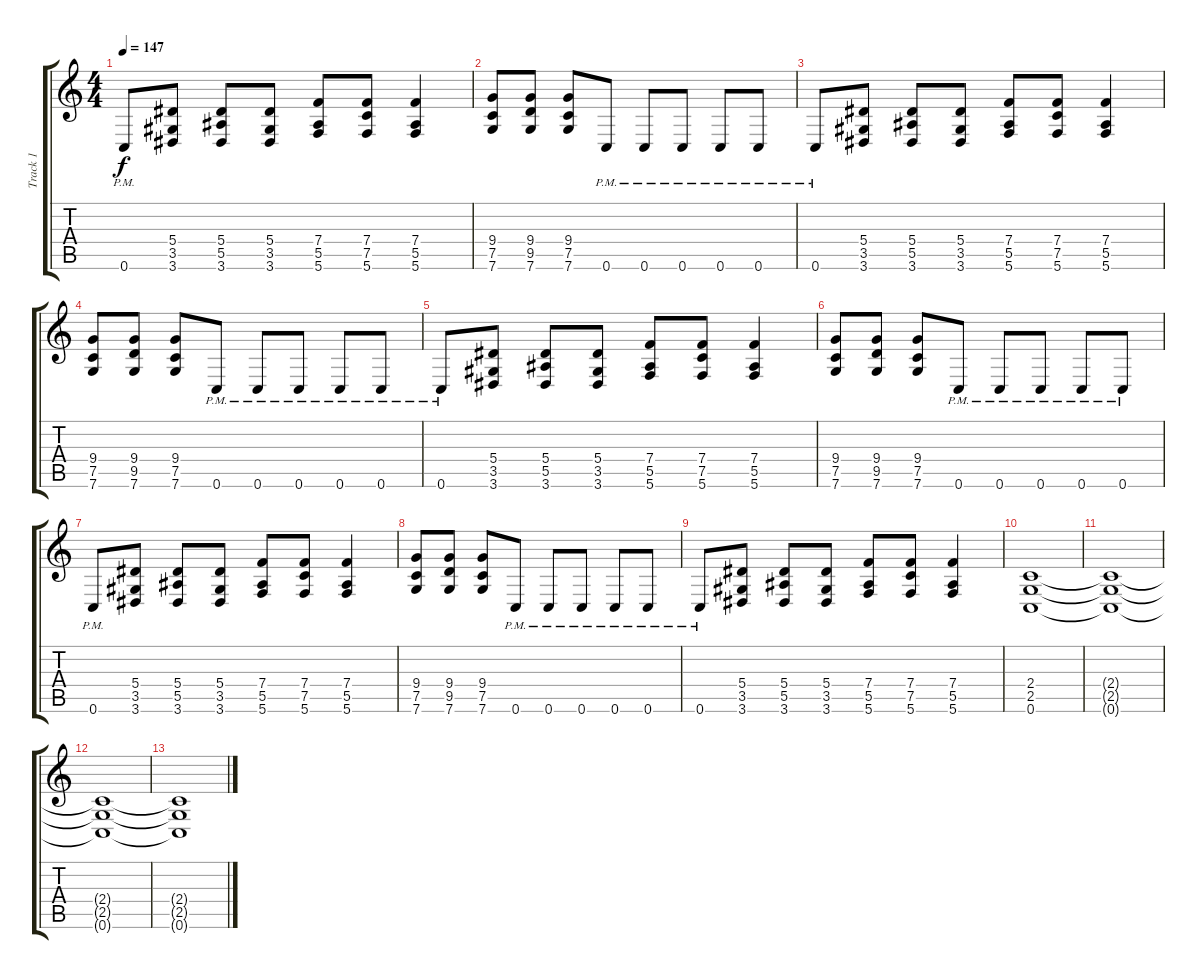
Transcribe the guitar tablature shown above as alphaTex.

\track ("Track 1" "Track 1") {instrument distortionguitar}
\staff {score tabs}
\tuning (C4 G3 Eb3 Bb2 F2 C2) {hide}
\ts (4 4)
\tempo 147
\clef g2
\ks c
0.6{pm}.8{dy f} (5.4 3.5 3.6).8 (5.4 5.5 3.6).8 (5.4 3.5 3.6).8 (7.4 5.5 5.6).8 (7.4 7.5 5.6).8 (7.4 5.5 5.6).4 |
(9.4 7.5 7.6).8 (9.4 9.5 7.6).8 (9.4 7.5 7.6).8 0.6{pm}.8 0.6{pm}.8 0.6{pm}.8 0.6{pm}.8 0.6{pm}.8 |
0.6{pm}.8 (5.4 3.5 3.6).8 (5.4 5.5 3.6).8 (5.4 3.5 3.6).8 (7.4 5.5 5.6).8 (7.4 7.5 5.6).8 (7.4 5.5 5.6).4 |
(9.4 7.5 7.6).8 (9.4 9.5 7.6).8 (9.4 7.5 7.6).8 0.6{pm}.8 0.6{pm}.8 0.6{pm}.8 0.6{pm}.8 0.6{pm}.8 |
0.6{pm}.8 (5.4 3.5 3.6).8 (5.4 5.5 3.6).8 (5.4 3.5 3.6).8 (7.4 5.5 5.6).8 (7.4 7.5 5.6).8 (7.4 5.5 5.6).4 |
(9.4 7.5 7.6).8 (9.4 9.5 7.6).8 (9.4 7.5 7.6).8 0.6{pm}.8 0.6{pm}.8 0.6{pm}.8 0.6{pm}.8 0.6{pm}.8 |
0.6{pm}.8 (5.4 3.5 3.6).8 (5.4 5.5 3.6).8 (5.4 3.5 3.6).8 (7.4 5.5 5.6).8 (7.4 7.5 5.6).8 (7.4 5.5 5.6).4 |
(9.4 7.5 7.6).8 (9.4 9.5 7.6).8 (9.4 7.5 7.6).8 0.6{pm}.8 0.6{pm}.8 0.6{pm}.8 0.6{pm}.8 0.6{pm}.8 |
0.6{pm}.8 (5.4 3.5 3.6).8 (5.4 5.5 3.6).8 (5.4 3.5 3.6).8 (7.4 5.5 5.6).8 (7.4 7.5 5.6).8 (7.4 5.5 5.6).4 |
(2.4 2.5 0.6).1 |
(2.4{t} 2.5{t} 0.6{t}).1 |
(2.4{t} 2.5{t} 0.6{t}).1 |
(2.4{t} 2.5{t} 0.6{t}).1
